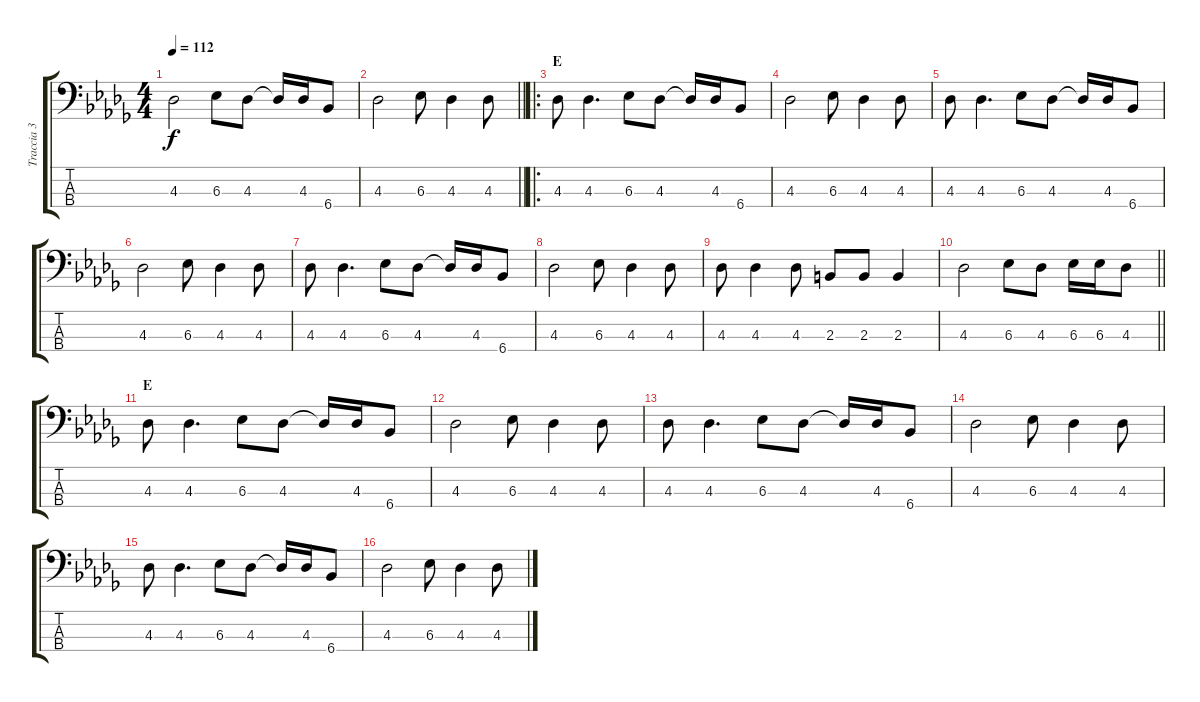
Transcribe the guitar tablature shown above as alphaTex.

\track ("Traccia 3" "Traccia 3") {instrument electricbassfinger}
\staff {score tabs}
\tuning (G2 D2 A1 E1) {hide}
\ts (4 4)
\tempo 112
\clef f4
\ks db
4.3.2{dy f} 6.3.8 4.3.8 4.3{t}.16 4.3.16 6.4.8 |
\barLineRight lightlight
4.3.2 6.3.8 4.3.4 4.3.8 |
\ro
\section ("" "E")
4.3.8 4.3.4{d} 6.3.8 4.3.8 4.3{t}.16 4.3.16 6.4.8 |
4.3.2 6.3.8 4.3.4 4.3.8 |
4.3.8 4.3.4{d} 6.3.8 4.3.8 4.3{t}.16 4.3.16 6.4.8 |
4.3.2 6.3.8 4.3.4 4.3.8 |
4.3.8 4.3.4{d} 6.3.8 4.3.8 4.3{t}.16 4.3.16 6.4.8 |
4.3.2 6.3.8 4.3.4 4.3.8 |
4.3.8 4.3.4 4.3.8 2.3.8 2.3.8 2.3.4 |
\barLineRight lightlight
4.3.2 6.3.8 4.3.8 6.3.16 6.3.16 4.3.8 |
\section ("" "E")
4.3.8{volume 12} 4.3.4{d} 6.3.8 4.3.8 4.3{t}.16 4.3.16 6.4.8 |
4.3.2 6.3.8 4.3.4 4.3.8 |
4.3.8 4.3.4{d} 6.3.8 4.3.8 4.3{t}.16 4.3.16 6.4.8 |
4.3.2 6.3.8 4.3.4 4.3.8 |
4.3.8{volume 8} 4.3.4{d} 6.3.8 4.3.8 4.3{t}.16 4.3.16 6.4.8 |
4.3.2 6.3.8 4.3.4 4.3.8
